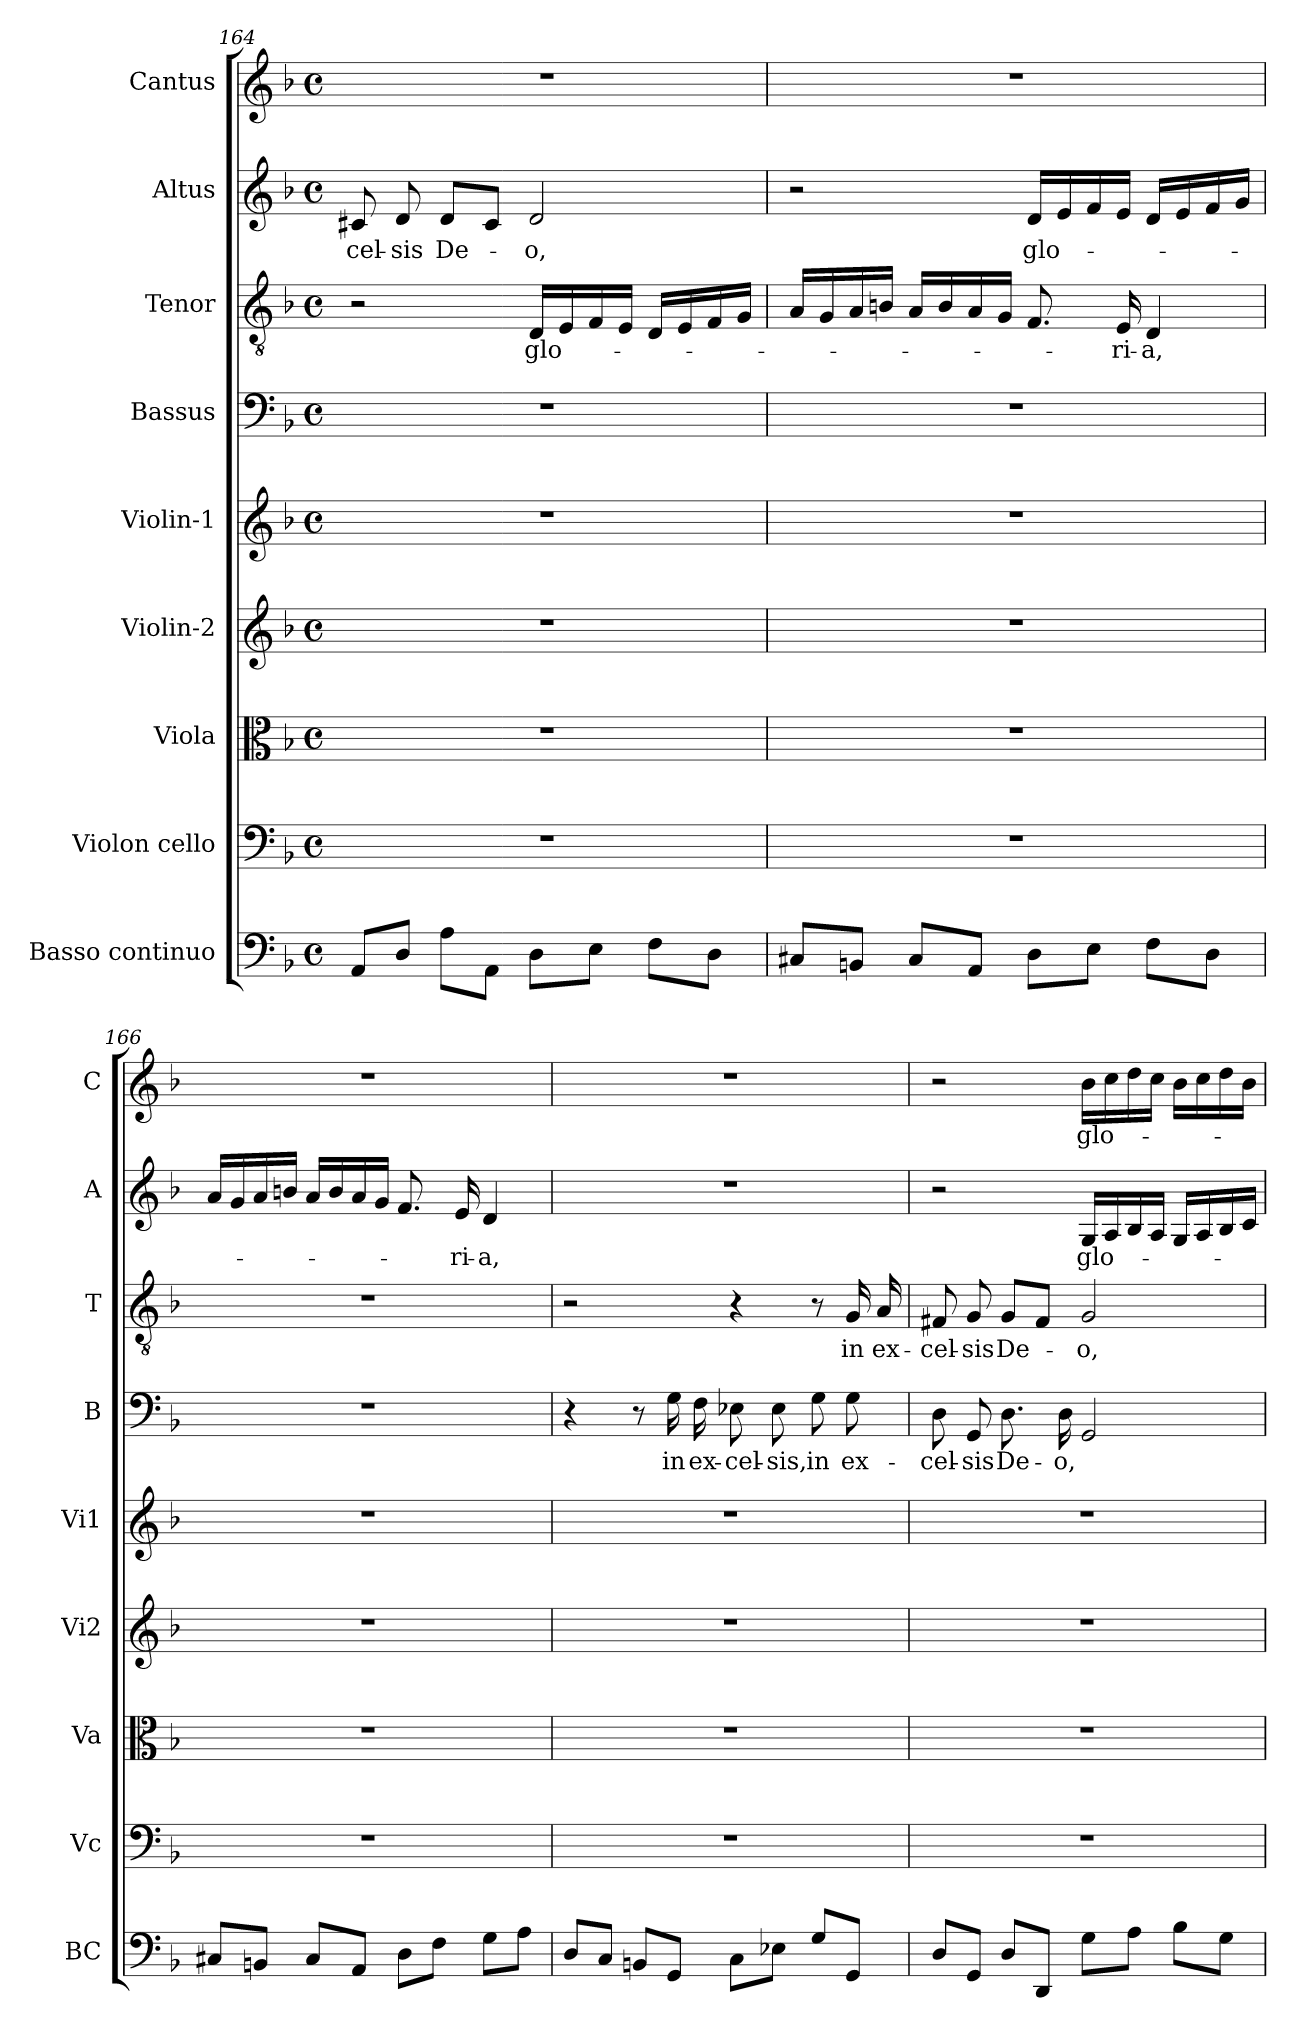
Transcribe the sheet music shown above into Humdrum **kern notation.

**kern	**kern	**kern	**kern	**kern	**kern	**text	**kern	**text	**kern	**text	**kern	**text
*part9	*part8	*part7	*part6	*part5	*part4	*part4	*part3	*part3	*part2	*part2	*part1	*part1
*staff9	*staff8	*staff7	*staff6	*staff5	*staff4	*staff4	*staff3	*staff3	*staff2	*staff2	*staff1	*staff1
*I"Basso continuo	*I"Violon cello	*I"Viola	*I"Violin-2	*I"Violin-1	*I"Bassus	*	*I"Tenor	*	*I"Altus	*	*I"Cantus	*
*I'BC	*I'Vc	*I'Va	*I'Vi2	*I'Vi1	*I'B	*	*I'T	*	*I'A	*	*I'C	*
!!LO:PB:g=z
*clefF4	*clefF4	*clefC3	*clefG2	*clefG2	*clefF4	*	*clefGv2	*	*clefG2	*	*clefG2	*
*k[b-]	*k[b-]	*k[b-]	*k[b-]	*k[b-]	*k[b-]	*	*k[b-]	*	*k[b-]	*	*k[b-]	*
*F:	*F:	*F:	*F:	*F:	*F:	*	*F:	*	*F:	*	*F:	*
*M4/4	*M4/4	*M4/4	*M4/4	*M4/4	*M4/4	*	*M4/4	*	*M4/4	*	*M4/4	*
*met(c)	*met(c)	*met(c)	*met(c)	*met(c)	*met(c)	*	*met(c)	*	*met(c)	*	*met(c)	*
=164	=164	=164	=164	=164	=164	=164	=164	=164	=164	=164	=164	=164
!	!	!	!	!	!	!	!	!	!	!LO:LY:b	!	!
8AA/L	1r	1r	1r	1r	1r	.	2r	.	8c#X/	-cel-	1r	.
!	!	!	!	!	!	!	!	!	!	!LO:LY:b	!	!
8D/J	.	.	.	.	.	.	.	.	8d/	-sis	.	.
!	!	!	!	!	!	!	!	!	!	!LO:LY:b	!	!
8A\L	.	.	.	.	.	.	.	.	8d/L	De-	.	.
8AA\J	.	.	.	.	.	.	.	.	8c#/J	.	.	.
!	!	!	!	!	!	!	!	!LO:LY:b	!	!LO:LY:b	!	!
8D\L	.	.	.	.	.	.	16D/LL	glo-	2d/	-o,	.	.
.	.	.	.	.	.	.	16E/	.	.	.	.	.
8E\J	.	.	.	.	.	.	16F/	.	.	.	.	.
.	.	.	.	.	.	.	16E/JJ	.	.	.	.	.
8F\L	.	.	.	.	.	.	16D/LL	.	.	.	.	.
.	.	.	.	.	.	.	16E/	.	.	.	.	.
8D\J	.	.	.	.	.	.	16F/	.	.	.	.	.
.	.	.	.	.	.	.	16G/JJ	.	.	.	.	.
=165	=165	=165	=165	=165	=165	=165	=165	=165	=165	=165	=165	=165
8C#X/L	1r	1r	1r	1r	1r	.	16A/LL	.	2r	.	1r	.
.	.	.	.	.	.	.	16G/	.	.	.	.	.
8BBn/J	.	.	.	.	.	.	16A/	.	.	.	.	.
.	.	.	.	.	.	.	16Bn/JJ	.	.	.	.	.
8C#/L	.	.	.	.	.	.	16A/LL	.	.	.	.	.
.	.	.	.	.	.	.	16B/	.	.	.	.	.
8AA/J	.	.	.	.	.	.	16A/	.	.	.	.	.
.	.	.	.	.	.	.	16G/JJ	.	.	.	.	.
!	!	!	!	!	!	!	!	!	!	!LO:LY:b	!	!
8D\L	.	.	.	.	.	.	8.F/	.	16d/LL	glo-	.	.
.	.	.	.	.	.	.	.	.	16e/	.	.	.
8E\J	.	.	.	.	.	.	.	.	16f/	.	.	.
!	!	!	!	!	!	!	!	!LO:LY:b	!	!	!	!
.	.	.	.	.	.	.	16E/	-ri-	16e/JJ	.	.	.
!	!	!	!	!	!	!	!	!LO:LY:b	!	!	!	!
8F\L	.	.	.	.	.	.	4D/	-a,	16d/LL	.	.	.
.	.	.	.	.	.	.	.	.	16e/	.	.	.
8D\J	.	.	.	.	.	.	.	.	16f/	.	.	.
.	.	.	.	.	.	.	.	.	16g/JJ	.	.	.
=166	=166	=166	=166	=166	=166	=166	=166	=166	=166	=166	=166	=166
8C#X/L	1r	1r	1r	1r	1r	.	1r	.	16a/LL	.	1r	.
.	.	.	.	.	.	.	.	.	16g/	.	.	.
8BBn/J	.	.	.	.	.	.	.	.	16a/	.	.	.
.	.	.	.	.	.	.	.	.	16bn/JJ	.	.	.
8C#/L	.	.	.	.	.	.	.	.	16a/LL	.	.	.
.	.	.	.	.	.	.	.	.	16b/	.	.	.
8AA/J	.	.	.	.	.	.	.	.	16a/	.	.	.
.	.	.	.	.	.	.	.	.	16g/JJ	.	.	.
8D\L	.	.	.	.	.	.	.	.	8.f/	.	.	.
8F\J	.	.	.	.	.	.	.	.	.	.	.	.
!	!	!	!	!	!	!	!	!	!	!LO:LY:b	!	!
.	.	.	.	.	.	.	.	.	16e/	-ri-	.	.
!	!	!	!	!	!	!	!	!	!	!LO:LY:b	!	!
8G\L	.	.	.	.	.	.	.	.	4d/	-a,	.	.
8A\J	.	.	.	.	.	.	.	.	.	.	.	.
=167	=167	=167	=167	=167	=167	=167	=167	=167	=167	=167	=167	=167
8D/L	1r	1r	1r	1r	4r	.	2r	.	1r	.	1r	.
8C/J	.	.	.	.	.	.	.	.	.	.	.	.
8BBn/L	.	.	.	.	8r	.	.	.	.	.	.	.
!	!	!	!	!	!	!LO:LY:b	!	!	!	!	!	!
8GG/J	.	.	.	.	16G\	in	.	.	.	.	.	.
!	!	!	!	!	!	!LO:LY:b	!	!	!	!	!	!
.	.	.	.	.	16F\	ex-	.	.	.	.	.	.
!	!	!	!	!	!	!LO:LY:b	!	!	!	!	!	!
8C\L	.	.	.	.	8E-X\	-cel-	4r	.	.	.	.	.
!	!	!	!	!	!	!LO:LY:b	!	!	!	!	!	!
8E-X\J	.	.	.	.	8E-\	-sis,	.	.	.	.	.	.
!	!	!	!	!	!	!LO:LY:b	!	!	!	!	!	!
8G/L	.	.	.	.	8G\	in	8r	.	.	.	.	.
!	!	!	!	!	!	!LO:LY:b	!	!LO:LY:b	!	!	!	!
8GG/J	.	.	.	.	8G\	ex-	16G/	in	.	.	.	.
!	!	!	!	!	!	!	!	!LO:LY:b	!	!	!	!
.	.	.	.	.	.	.	16A/	ex-	.	.	.	.
!!LO:LB:g=z
=168	=168	=168	=168	=168	=168	=168	=168	=168	=168	=168	=168	=168
!	!	!	!	!	!	!LO:LY:b	!	!LO:LY:b	!	!	!	!
8D/L	1r	1r	1r	1r	8D\	-cel-	8F#X/	-cel-	2r	.	2r	.
!	!	!	!	!	!	!LO:LY:b	!	!LO:LY:b	!	!	!	!
8GG/J	.	.	.	.	8GG/	-sis	8G/	-sis	.	.	.	.
!	!	!	!	!	!	!LO:LY:b	!	!LO:LY:b	!	!	!	!
8D/L	.	.	.	.	8.D\	De-	8G/L	De-	.	.	.	.
8DD/J	.	.	.	.	.	.	8F#/J	.	.	.	.	.
!	!	!	!	!	!	!LO:LY:b	!	!	!	!	!	!
.	.	.	.	.	16D\	-o,	.	.	.	.	.	.
!	!	!	!	!	!	!	!	!LO:LY:b	!	!LO:LY:b	!	!LO:LY:b
8G\L	.	.	.	.	2GG/	.	2G/	-o,	16G/LL	glo-	16b-\LL	glo-
.	.	.	.	.	.	.	.	.	16A/	.	16cc\	.
8A\J	.	.	.	.	.	.	.	.	16B-/	.	16dd\	.
.	.	.	.	.	.	.	.	.	16A/JJ	.	16cc\JJ	.
8B-\L	.	.	.	.	.	.	.	.	16G/LL	.	16b-\LL	.
.	.	.	.	.	.	.	.	.	16A/	.	16cc\	.
8G\J	.	.	.	.	.	.	.	.	16B-/	.	16dd\	.
.	.	.	.	.	.	.	.	.	16c/JJ	.	16b-\JJ	.
=	=	=	=	=	=	=	=	=	=	=	=	=
*-	*-	*-	*-	*-	*-	*-	*-	*-	*-	*-	*-	*-
